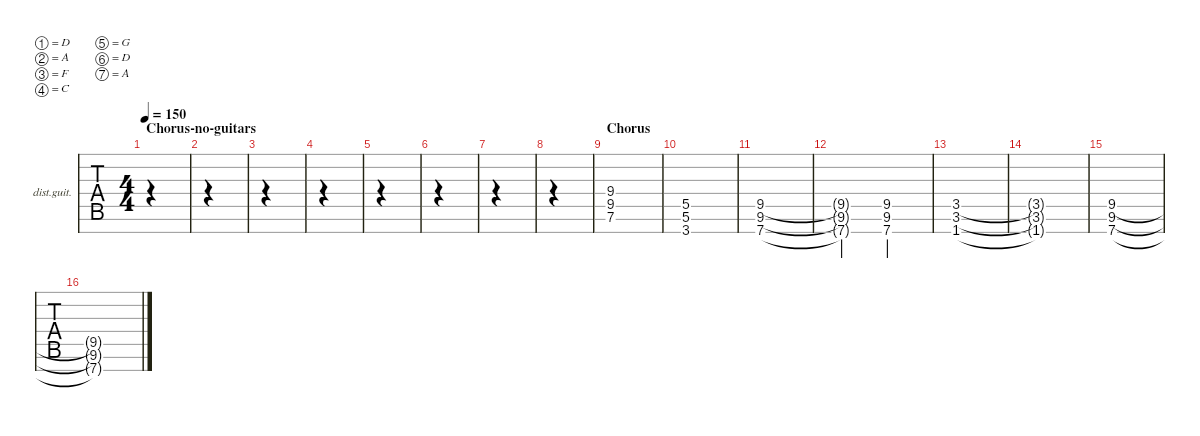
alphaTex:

\defaultSystemsLayout 4
\hideDynamics
\bracketExtendMode nobrackets
\firstSystemTrackNameOrientation horizontal
\otherSystemsTrackNameOrientation horizontal
\track ("Distortion Guitar" "dist.guit.") {solo instrument distortionguitar}
\staff {tabs}
\tuning (D4 A3 F3 C3 G2 D2 A1)
\ts (4 4)
\section ("" "Chorus-no-guitars")
\scale
1.16034
\tempo 150
\accidentals auto
\clef g2
\ottava regular
\simile none
\ks c
|
\scale
0.972042 |
\scale
0.972042 |
\scale
0.972042 |
\scale
0.972042 |
\scale
0.972042 |
\scale
0.972042 |
\scale
1.00741 |
\section ("" "Chorus")
\scale
1.16476 (7.6 9.5 9.4).1{beam Up} |
\scale
0.976463 (3.7 5.6 5.5).1{beam Up} |
\scale
0.976463 (7.7 9.6 9.5).1{beam Up} |
\scale
0.976463 (7.7{t} 9.6{t} 9.5{t}).2{beam Up} (9.6 9.5 7.7).2{beam Up} |
\scale
0.976463 (3.5{acc #} 3.6 1.7{acc #}).1{beam Up} |
\scale
0.976463 (3.5{t acc #} 3.6{t} 1.7{t acc #}).1{beam Up} |
\scale
0.976463 (7.7 9.6 9.5).1{beam Up} |
\scale
0.976463 (7.7{t} 9.6{t} 9.5{t}).1{beam Up}
